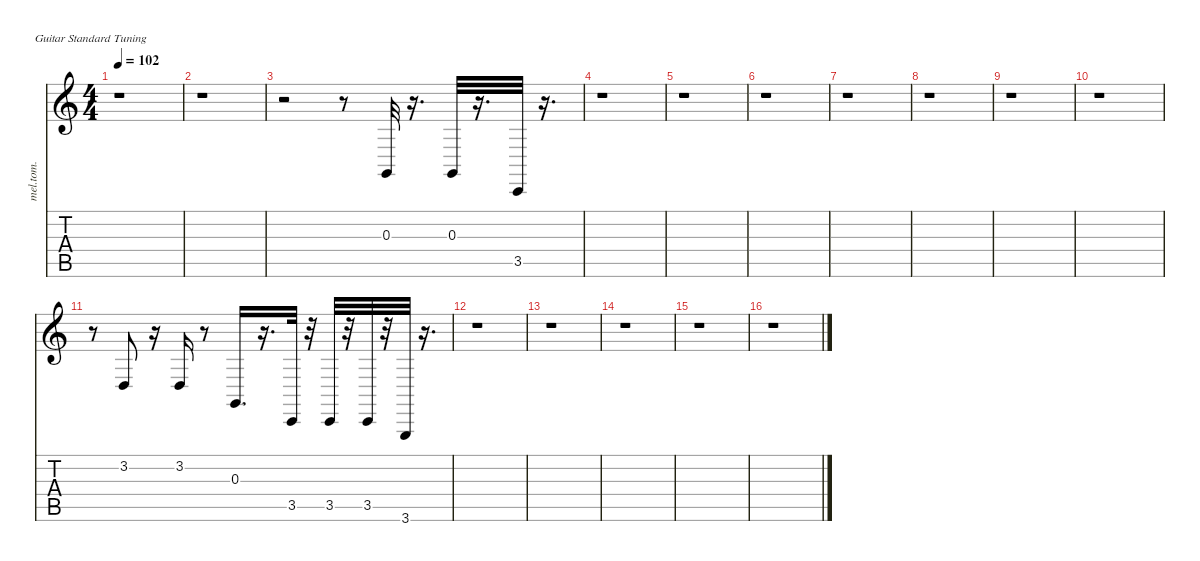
\defaultSystemsLayout 4
\hideDynamics
\bracketExtendMode nobrackets
\otherSystemsTrackNameOrientation horizontal
\track ("Nick Mason / Gary Wallis" "mel.tom.") {instrument melodictom}
\staff {score tabs}
\tuning (E4 B3 G3 D3 A2 E2)
\displaytranspose -12
\ts (4 4)
\tempo 102
\clef g2
\ks c
r.1{dy ff} |
r.1 |
r.2 r.8 0.3.32{dy f} r.16{d} 0.3.32 r.16{d} 3.5.32{dy mf} r.16{d} |
r.1 |
r.1 |
r.1 |
r.1 |
r.1 |
r.1 |
r.1 |
r.8 3.2.8{dy ff} r.16 3.2.16{dy f} r.8 0.3.16{d dy ff} r.16{d} 3.5.32 r.32 3.5.32 r.32 3.5.32{dy f} r.32 3.6.32 r.16{d} |
r.1 |
r.1 |
r.1 |
r.1 |
r.1
